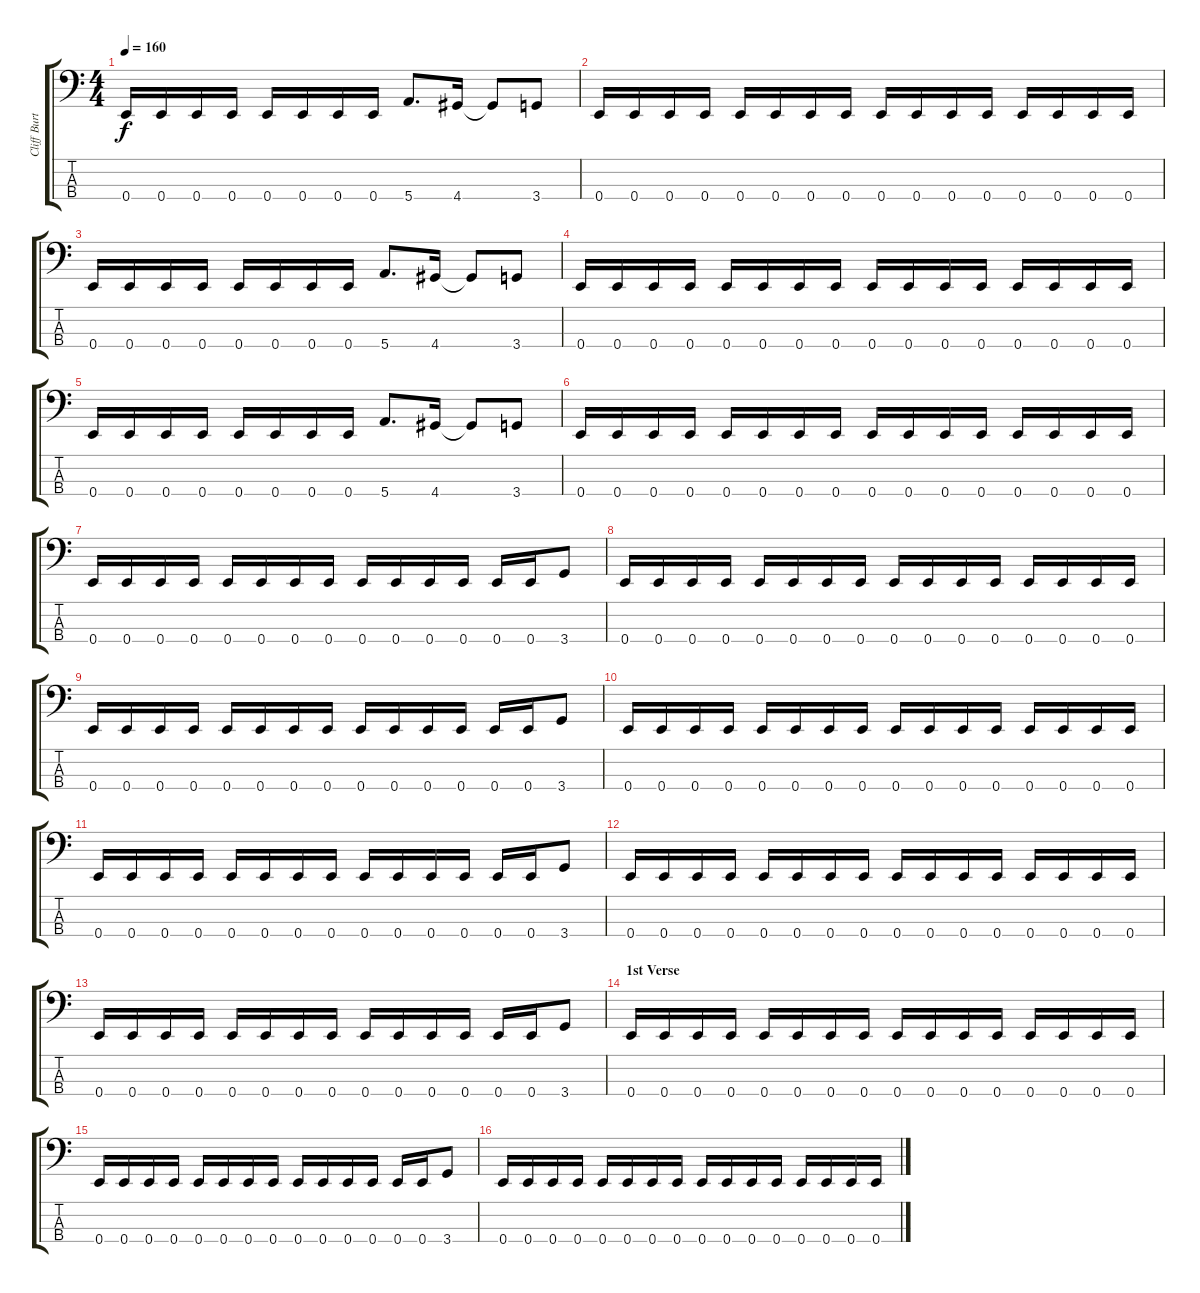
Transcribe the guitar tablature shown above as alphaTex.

\track ("Cliff Burton - Bass" "Cliff Burt") {instrument electricbassfinger}
\staff {score tabs}
\tuning (G2 D2 A1 E1) {hide}
\ts (4 4)
\tempo 160
\clef f4
\ks c
0.4.16{dy f} 0.4.16 0.4.16 0.4.16 0.4.16 0.4.16 0.4.16 0.4.16 5.4.8{d} 4.4.16 4.4{t}.8 3.4.8 |
0.4.16 0.4.16 0.4.16 0.4.16 0.4.16 0.4.16 0.4.16 0.4.16 0.4.16 0.4.16 0.4.16 0.4.16 0.4.16 0.4.16 0.4.16 0.4.16 |
0.4.16 0.4.16 0.4.16 0.4.16 0.4.16 0.4.16 0.4.16 0.4.16 5.4.8{d} 4.4.16 4.4{t}.8 3.4.8 |
0.4.16 0.4.16 0.4.16 0.4.16 0.4.16 0.4.16 0.4.16 0.4.16 0.4.16 0.4.16 0.4.16 0.4.16 0.4.16 0.4.16 0.4.16 0.4.16 |
0.4.16 0.4.16 0.4.16 0.4.16 0.4.16 0.4.16 0.4.16 0.4.16 5.4.8{d} 4.4.16 4.4{t}.8 3.4.8 |
0.4.16 0.4.16 0.4.16 0.4.16 0.4.16 0.4.16 0.4.16 0.4.16 0.4.16 0.4.16 0.4.16 0.4.16 0.4.16 0.4.16 0.4.16 0.4.16 |
0.4.16 0.4.16 0.4.16 0.4.16 0.4.16 0.4.16 0.4.16 0.4.16 0.4.16 0.4.16 0.4.16 0.4.16 0.4.16 0.4.16 3.4.8 |
0.4.16 0.4.16 0.4.16 0.4.16 0.4.16 0.4.16 0.4.16 0.4.16 0.4.16 0.4.16 0.4.16 0.4.16 0.4.16 0.4.16 0.4.16 0.4.16 |
0.4.16 0.4.16 0.4.16 0.4.16 0.4.16 0.4.16 0.4.16 0.4.16 0.4.16 0.4.16 0.4.16 0.4.16 0.4.16 0.4.16 3.4.8 |
0.4.16 0.4.16 0.4.16 0.4.16 0.4.16 0.4.16 0.4.16 0.4.16 0.4.16 0.4.16 0.4.16 0.4.16 0.4.16 0.4.16 0.4.16 0.4.16 |
0.4.16 0.4.16 0.4.16 0.4.16 0.4.16 0.4.16 0.4.16 0.4.16 0.4.16 0.4.16 0.4.16 0.4.16 0.4.16 0.4.16 3.4.8 |
0.4.16 0.4.16 0.4.16 0.4.16 0.4.16 0.4.16 0.4.16 0.4.16 0.4.16 0.4.16 0.4.16 0.4.16 0.4.16 0.4.16 0.4.16 0.4.16 |
0.4.16 0.4.16 0.4.16 0.4.16 0.4.16 0.4.16 0.4.16 0.4.16 0.4.16 0.4.16 0.4.16 0.4.16 0.4.16 0.4.16 3.4.8 |
\section ("" "1st Verse")
0.4.16 0.4.16 0.4.16 0.4.16 0.4.16 0.4.16 0.4.16 0.4.16 0.4.16 0.4.16 0.4.16 0.4.16 0.4.16 0.4.16 0.4.16 0.4.16 |
0.4.16 0.4.16 0.4.16 0.4.16 0.4.16 0.4.16 0.4.16 0.4.16 0.4.16 0.4.16 0.4.16 0.4.16 0.4.16 0.4.16 3.4.8 |
0.4.16 0.4.16 0.4.16 0.4.16 0.4.16 0.4.16 0.4.16 0.4.16 0.4.16 0.4.16 0.4.16 0.4.16 0.4.16 0.4.16 0.4.16 0.4.16
